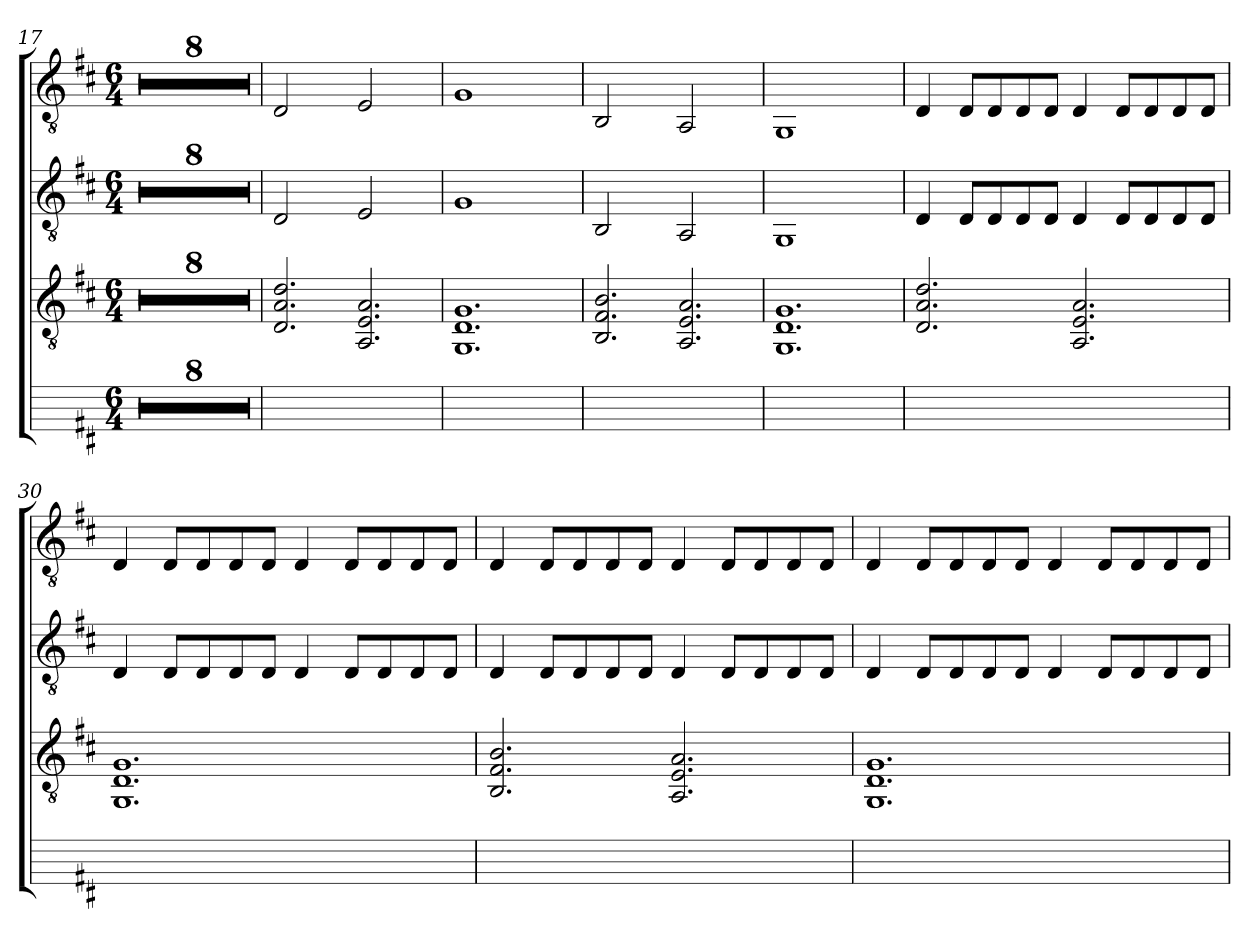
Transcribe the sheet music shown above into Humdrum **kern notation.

**kern	**kern	**kern	**kern
*part4	*part3	*part2	*part1
*staff4	*staff3	*staff2	*staff1
!!LO:LB:g=z
*	*clefGv2	*clefGv2	*clefGv2
*k[f#c#]	*k[f#c#]	*k[f#c#]	*k[f#c#]
*M6/4	*M6/4	*M6/4	*M6/4
=17	=17	=17	=17
1.r	1.r	1.r	1.r
=18	=18	=18	=18
1.r	1.r	1.r	1.r
=19	=19	=19	=19
1.r	1.r	1.r	1.r
=20	=20	=20	=20
1.r	1.r	1.r	1.r
=21	=21	=21	=21
1.r	1.r	1.r	1.r
=22	=22	=22	=22
1.r	1.r	1.r	1.r
=23	=23	=23	=23
1.r	1.r	1.r	1.r
=24	=24	=24	=24
1.r	1.r	1.r	1.r
!!LO:LB:g=z
=25	=25	=25	=25
!	!	!LO:N:vis=2	!LO:N:vis=2
1.ryy	2.D/ 2.A/ 2.d/	2.D	2.D
!	!	!LO:N:vis=2	!LO:N:vis=2
.	2.AA/ 2.E/ 2.A/	2.E	2.E
=26	=26	=26	=26
!	!	!LO:N:vis=1	!LO:N:vis=1
1.ryy	1.GG 1.D 1.G	1.G	1.G
=27	=27	=27	=27
!	!	!LO:N:vis=2	!LO:N:vis=2
1.ryy	2.BB/ 2.F#/ 2.B/	2.BB	2.BB
!	!	!LO:N:vis=2	!LO:N:vis=2
.	2.AA/ 2.E/ 2.A/	2.AA	2.AA
=28	=28	=28	=28
!	!	!LO:N:vis=1	!LO:N:vis=1
1.ryy	1.GG 1.D 1.G	1.GG	1.GG
!!LO:LB:g=z
=29	=29	=29	=29
1.ryy	2.D/ 2.A/ 2.d/	4D	4D
.	.	8D/L	8D/L
.	.	8D/	8D/
.	.	8D/	8D/
.	.	8D/J	8D/J
.	2.AA/ 2.E/ 2.A/	4D	4D
.	.	8D/L	8D/L
.	.	8D/	8D/
.	.	8D/	8D/
.	.	8D/J	8D/J
=30	=30	=30	=30
1.ryy	1.GG 1.D 1.G	4D	4D
.	.	8D/L	8D/L
.	.	8D/	8D/
.	.	8D/	8D/
.	.	8D/J	8D/J
.	.	4D	4D
.	.	8D/L	8D/L
.	.	8D/	8D/
.	.	8D/	8D/
.	.	8D/J	8D/J
=31	=31	=31	=31
1.ryy	2.BB/ 2.F#/ 2.B/	4D	4D
.	.	8D/L	8D/L
.	.	8D/	8D/
.	.	8D/	8D/
.	.	8D/J	8D/J
.	2.AA/ 2.E/ 2.A/	4D	4D
.	.	8D/L	8D/L
.	.	8D/	8D/
.	.	8D/	8D/
.	.	8D/J	8D/J
=32	=32	=32	=32
1.ryy	1.GG 1.D 1.G	4D	4D
.	.	8D/L	8D/L
.	.	8D/	8D/
.	.	8D/	8D/
.	.	8D/J	8D/J
.	.	4D	4D
.	.	8D/L	8D/L
.	.	8D/	8D/
.	.	8D/	8D/
.	.	8D/J	8D/J
=	=	=	=
*-	*-	*-	*-
